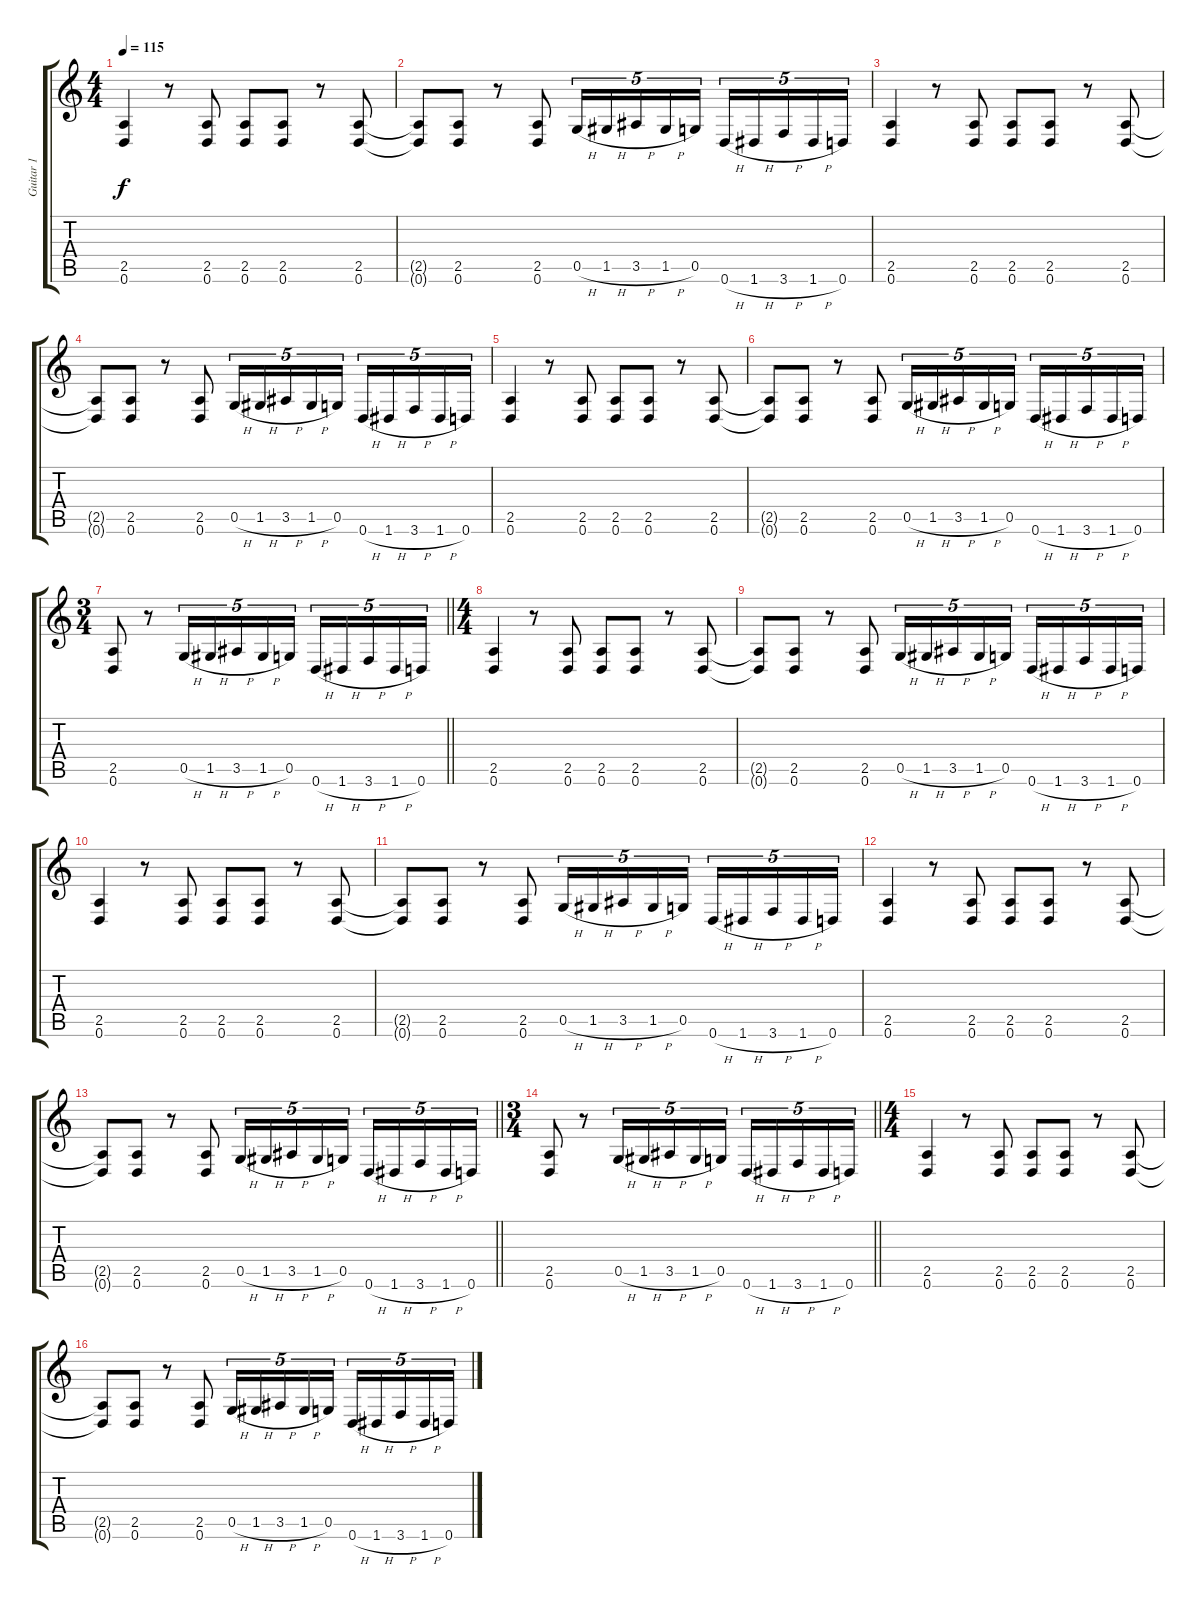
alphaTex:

\track ("Guitar 1" "Guitar 1") {instrument distortionguitar}
\staff {score tabs}
\tuning (D4 A3 F3 C3 G2 D2) {hide}
\ts (4 4)
\tempo 115
\clef g2
\ks c
(2.5 0.6).4{dy f instrument distortionguitar} r.8 (2.5 0.6).8 (2.5 0.6).8 (2.5 0.6).8 r.8 (2.5 0.6).8 |
(2.5{t} 0.6{t}).8 (2.5 0.6).8 r.8 (2.5 0.6).8 0.5{h}.16{tu (5 4)} 1.5{h}.16{tu (5 4)} 3.5{h}.16{tu (5 4)} 1.5{h}.16{tu (5 4)} 0.5.16{tu (5 4)} 0.6{h}.16{tu (5 4)} 1.6{h}.16{tu (5 4)} 3.6{h}.16{tu (5 4)} 1.6{h}.16{tu (5 4)} 0.6.16{tu (5 4)} |
(2.5 0.6).4 r.8 (2.5 0.6).8 (2.5 0.6).8 (2.5 0.6).8 r.8 (2.5 0.6).8 |
(2.5{t} 0.6{t}).8 (2.5 0.6).8 r.8 (2.5 0.6).8 0.5{h}.16{tu (5 4)} 1.5{h}.16{tu (5 4)} 3.5{h}.16{tu (5 4)} 1.5{h}.16{tu (5 4)} 0.5.16{tu (5 4)} 0.6{h}.16{tu (5 4)} 1.6{h}.16{tu (5 4)} 3.6{h}.16{tu (5 4)} 1.6{h}.16{tu (5 4)} 0.6.16{tu (5 4)} |
(2.5 0.6).4 r.8 (2.5 0.6).8 (2.5 0.6).8 (2.5 0.6).8 r.8 (2.5 0.6).8 |
(2.5{t} 0.6{t}).8 (2.5 0.6).8 r.8 (2.5 0.6).8 0.5{h}.16{tu (5 4)} 1.5{h}.16{tu (5 4)} 3.5{h}.16{tu (5 4)} 1.5{h}.16{tu (5 4)} 0.5.16{tu (5 4)} 0.6{h}.16{tu (5 4)} 1.6{h}.16{tu (5 4)} 3.6{h}.16{tu (5 4)} 1.6{h}.16{tu (5 4)} 0.6.16{tu (5 4)} |
\ts (3 4)
\barLineRight lightlight
(2.5 0.6).8 r.8 0.5{h}.16{tu (5 4)} 1.5{h}.16{tu (5 4)} 3.5{h}.16{tu (5 4)} 1.5{h}.16{tu (5 4)} 0.5.16{tu (5 4)} 0.6{h}.16{tu (5 4)} 1.6{h}.16{tu (5 4)} 3.6{h}.16{tu (5 4)} 1.6{h}.16{tu (5 4)} 0.6.16{tu (5 4)} |
\ts (4 4)
(2.5 0.6).4 r.8 (2.5 0.6).8 (2.5 0.6).8 (2.5 0.6).8 r.8 (2.5 0.6).8 |
(2.5{t} 0.6{t}).8 (2.5 0.6).8 r.8 (2.5 0.6).8 0.5{h}.16{tu (5 4)} 1.5{h}.16{tu (5 4)} 3.5{h}.16{tu (5 4)} 1.5{h}.16{tu (5 4)} 0.5.16{tu (5 4)} 0.6{h}.16{tu (5 4)} 1.6{h}.16{tu (5 4)} 3.6{h}.16{tu (5 4)} 1.6{h}.16{tu (5 4)} 0.6.16{tu (5 4)} |
(2.5 0.6).4 r.8 (2.5 0.6).8 (2.5 0.6).8 (2.5 0.6).8 r.8 (2.5 0.6).8 |
(2.5{t} 0.6{t}).8 (2.5 0.6).8 r.8 (2.5 0.6).8 0.5{h}.16{tu (5 4)} 1.5{h}.16{tu (5 4)} 3.5{h}.16{tu (5 4)} 1.5{h}.16{tu (5 4)} 0.5.16{tu (5 4)} 0.6{h}.16{tu (5 4)} 1.6{h}.16{tu (5 4)} 3.6{h}.16{tu (5 4)} 1.6{h}.16{tu (5 4)} 0.6.16{tu (5 4)} |
(2.5 0.6).4 r.8 (2.5 0.6).8 (2.5 0.6).8 (2.5 0.6).8 r.8 (2.5 0.6).8 |
\barLineRight lightlight
(2.5{t} 0.6{t}).8 (2.5 0.6).8 r.8 (2.5 0.6).8 0.5{h}.16{tu (5 4)} 1.5{h}.16{tu (5 4)} 3.5{h}.16{tu (5 4)} 1.5{h}.16{tu (5 4)} 0.5.16{tu (5 4)} 0.6{h}.16{tu (5 4)} 1.6{h}.16{tu (5 4)} 3.6{h}.16{tu (5 4)} 1.6{h}.16{tu (5 4)} 0.6.16{tu (5 4)} |
\ts (3 4)
\barLineRight lightlight
(2.5 0.6).8 r.8 0.5{h}.16{tu (5 4)} 1.5{h}.16{tu (5 4)} 3.5{h}.16{tu (5 4)} 1.5{h}.16{tu (5 4)} 0.5.16{tu (5 4)} 0.6{h}.16{tu (5 4)} 1.6{h}.16{tu (5 4)} 3.6{h}.16{tu (5 4)} 1.6{h}.16{tu (5 4)} 0.6.16{tu (5 4)} |
\ts (4 4)
(2.5 0.6).4 r.8 (2.5 0.6).8 (2.5 0.6).8 (2.5 0.6).8 r.8 (2.5 0.6).8 |
(2.5{t} 0.6{t}).8 (2.5 0.6).8 r.8 (2.5 0.6).8 0.5{h}.16{tu (5 4)} 1.5{h}.16{tu (5 4)} 3.5{h}.16{tu (5 4)} 1.5{h}.16{tu (5 4)} 0.5.16{tu (5 4)} 0.6{h}.16{tu (5 4)} 1.6{h}.16{tu (5 4)} 3.6{h}.16{tu (5 4)} 1.6{h}.16{tu (5 4)} 0.6.16{tu (5 4)}
